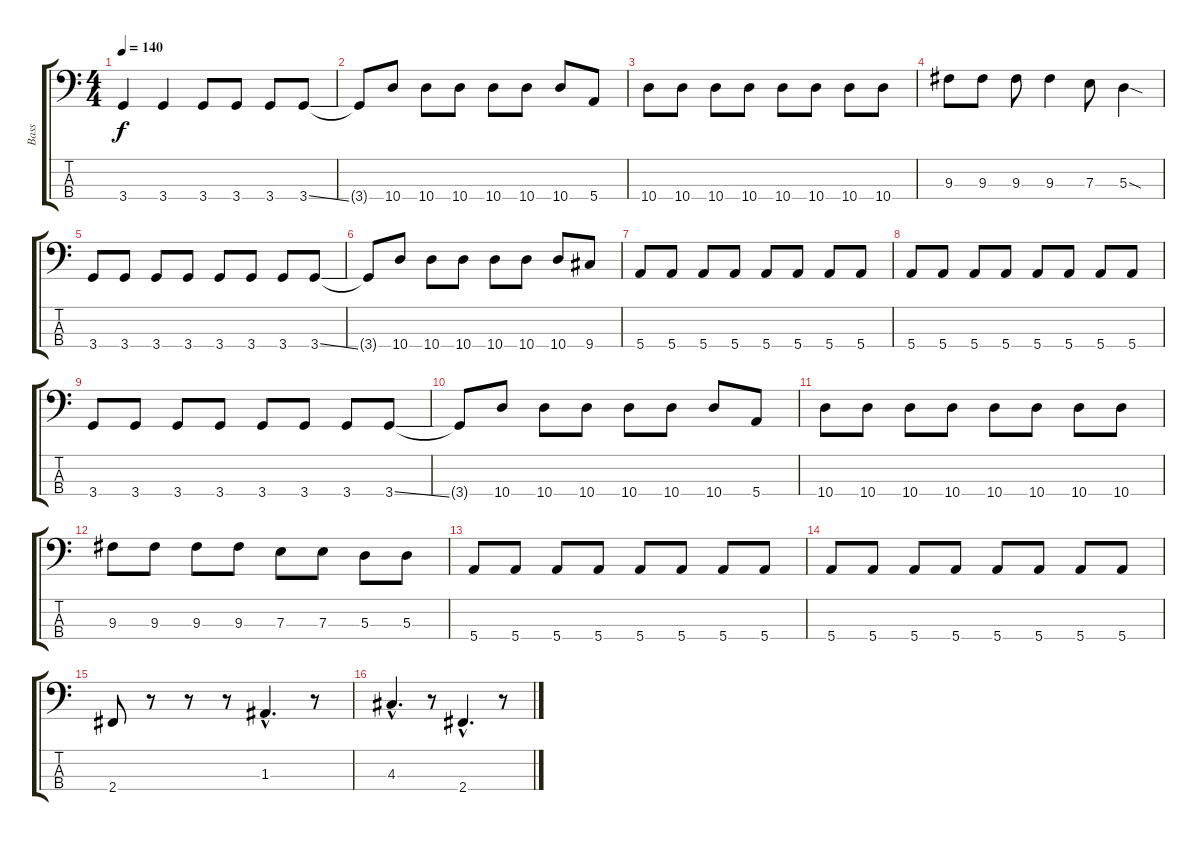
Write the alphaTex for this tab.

\track ("Bass" "Bass") {instrument electricbassfinger}
\staff {score tabs}
\tuning (G2 D2 A1 E1) {hide}
\ts (4 4)
\tempo 140
\clef f4
\ks c
3.4.4{dy f} 3.4.4 3.4.8 3.4.8 3.4.8 3.4{ss}.8 |
3.4{t}.8 10.4.8 10.4.8 10.4.8 10.4.8 10.4.8 10.4.8 5.4.8 |
10.4.8 10.4.8 10.4.8 10.4.8 10.4.8 10.4.8 10.4.8 10.4.8 |
9.3.8 9.3.8 9.3.8 9.3.4 7.3.8 5.3{sod}.4 |
3.4.8 3.4.8 3.4.8 3.4.8 3.4.8 3.4.8 3.4.8 3.4{ss}.8 |
3.4{t}.8 10.4.8 10.4.8 10.4.8 10.4.8 10.4.8 10.4.8 9.4.8 |
5.4.8 5.4.8 5.4.8 5.4.8 5.4.8 5.4.8 5.4.8 5.4.8 |
5.4.8 5.4.8 5.4.8 5.4.8 5.4.8 5.4.8 5.4.8 5.4.8 |
3.4.8 3.4.8 3.4.8 3.4.8 3.4.8 3.4.8 3.4.8 3.4{ss}.8 |
3.4{t}.8 10.4.8 10.4.8 10.4.8 10.4.8 10.4.8 10.4.8 5.4.8 |
10.4.8 10.4.8 10.4.8 10.4.8 10.4.8 10.4.8 10.4.8 10.4.8 |
9.3.8 9.3.8 9.3.8 9.3.8 7.3.8 7.3.8 5.3.8 5.3.8 |
5.4.8 5.4.8 5.4.8 5.4.8 5.4.8 5.4.8 5.4.8 5.4.8 |
5.4.8 5.4.8 5.4.8 5.4.8 5.4.8 5.4.8 5.4.8 5.4.8 |
2.4.8 r.8 r.8 r.8 1.3{hac}.4{d} r.8 |
4.3{hac}.4{d} r.8 2.4{hac}.4{d} r.8
